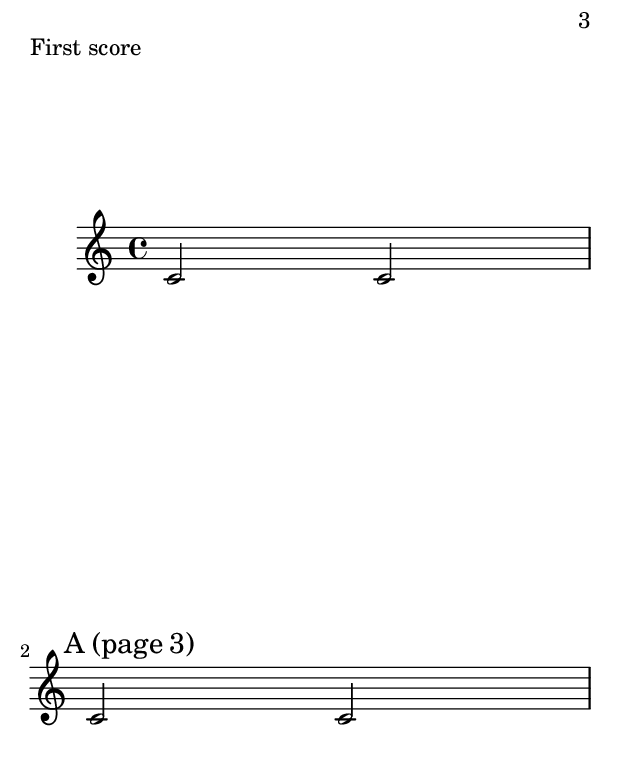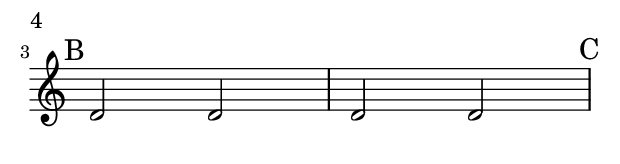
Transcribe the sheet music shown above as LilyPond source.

%% DO NOT EDIT this file manually; it is automatically
%% generated from LSR http://lsr.dsi.unimi.it
%% Make any changes in LSR itself, or in Documentation/snippets/new/ ,
%% and then run scripts/auxiliar/makelsr.py
%%
%% This file is in the public domain.
\version "2.16.0"

\header {
  lsrtags = "spacing"

  texidoc = "
Page labels may be placed inside music or at top-level, and referred to
in markups.

"
  doctitle = "Page label"
} % begin verbatim


#(set-default-paper-size "a6")

#(define-markup-command (toc-line layout props label text)
  (symbol? markup?)
  (interpret-markup layout props
   (markup #:fill-line (text #:page-ref label "8" "?"))))

\book {
  \markup \huge \fill-line { \null Title Page \null }

  \pageBreak

  \label #'toc
  \markup \column {
    \large \fill-line { \null Table of contents \null }
    \toc-line #'toc "Table of contents"
    \toc-line #'firstScore "First Score"
    \toc-line #'markA "Mark A"
    \toc-line #'markB "Mark B"
    \toc-line #'markC "Mark C"
    \toc-line #'unknown "Unknown label"
  }

  \pageBreak

  \label #'firstScore
  \score {
    \new Staff \relative c' {
      c2 c
      \mark \markup {
        A (page \concat { \page-ref #'markA "0" "?" ) }
      } \label #'markA
      c2 c
      \pageBreak
      \mark "B" \label #'markB
      d2 d
      d2 d
      \once \override Score.RehearsalMark #'break-visibility =
        #begin-of-line-invisible
      \mark "C" \label #'markC
    }
    \header { piece = "First score" }
  }
}
